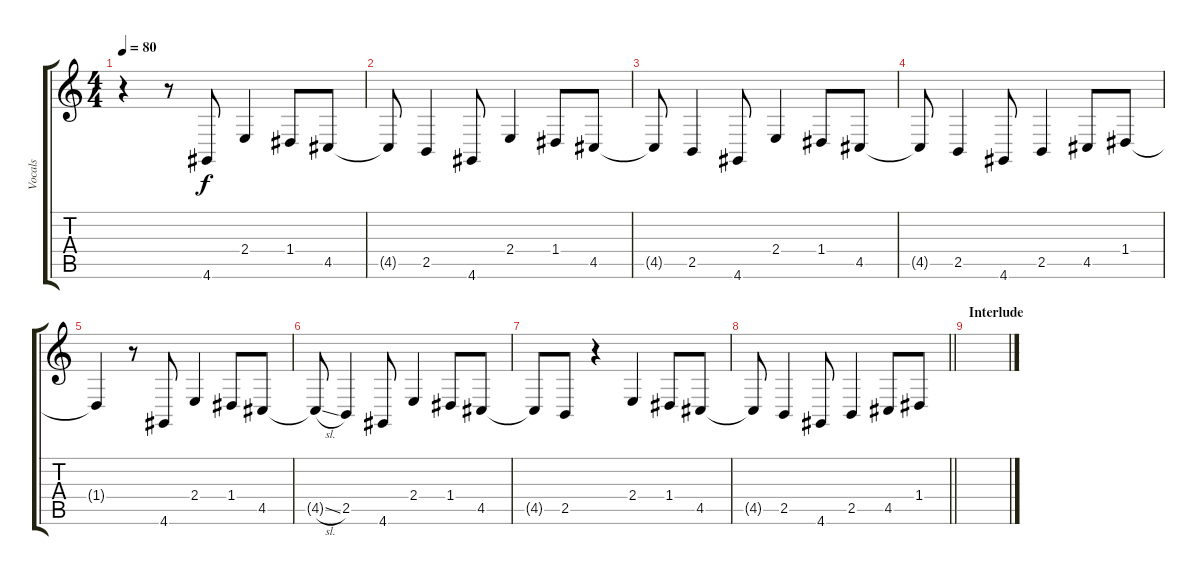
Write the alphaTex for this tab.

\track ("Vocals" "Vocals") {instrument clarinet}
\staff {score tabs}
\tuning (E4 B3 G3 D3 A2 E2) {hide}
\ts (4 4)
\tempo 80
\clef g2
\ks c
r.4{dy f} r.8 4.6.8 2.4.4 1.4.8 4.5.8 |
4.5{t}.8 2.5.4 4.6.8 2.4.4 1.4.8 4.5.8 |
4.5{t}.8 2.5.4 4.6.8 2.4.4 1.4.8 4.5.8 |
4.5{t}.8 2.5.4 4.6.8 2.5.4 4.5.8 1.4.8 |
1.4{t}.4 r.8 4.6.8 2.4.4 1.4.8 4.5.8 |
4.5{sl t}.8 2.5.4 4.6.8 2.4.4 1.4.8 4.5.8 |
4.5{t}.8 2.5.8 r.4 2.4.4 1.4.8 4.5.8 |
\barLineRight lightlight
4.5{t}.8 2.5.4 4.6.8 2.5.4 4.5.8 1.4.8 |
\section ("" "Interlude")
